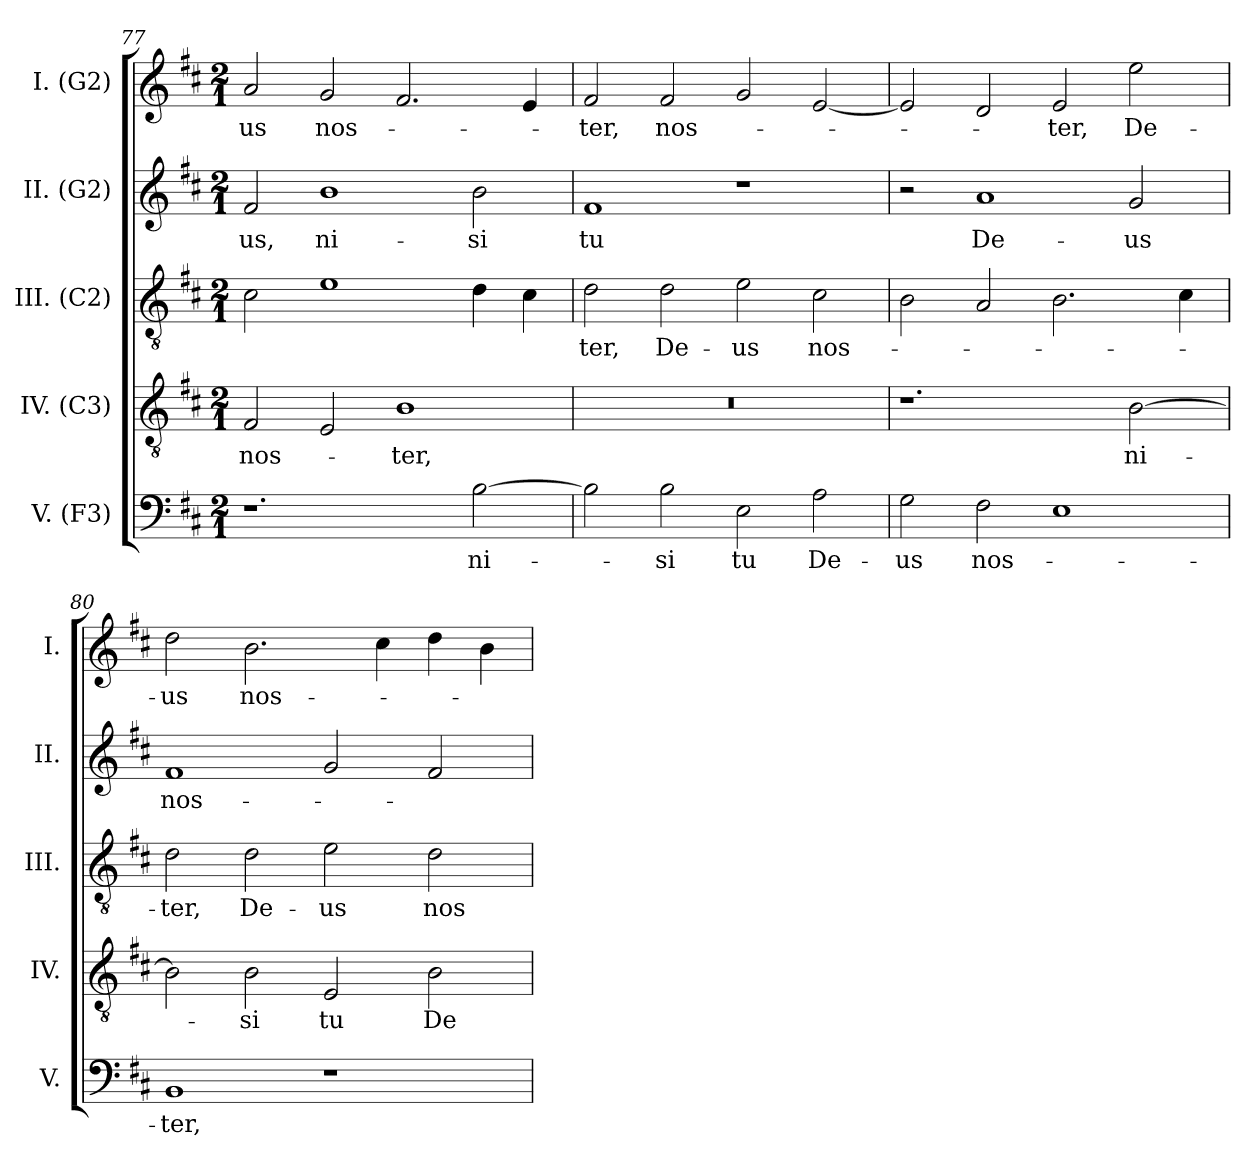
**kern	**text	**kern	**text	**kern	**text	**kern	**text	**kern	**text
*part5	*part5	*part4	*part4	*part3	*part3	*part2	*part2	*part1	*part1
*staff5	*staff5	*staff4	*staff4	*staff3	*staff3	*staff2	*staff2	*staff1	*staff1
*I"V. (F3)	*	*I"IV. (C3)	*	*I"III. (C2)	*	*I"II. (G2)	*	*I"I. (G2)	*
*I'V.	*	*I'IV.	*	*I'III.	*	*I'II.	*	*I'I.	*
*clefF4	*	*clefGv2	*	*clefGv2	*	*clefG2	*	*clefG2	*
*	*	*	*	*ITrd7c12	*	*ITrd7c12	*	*	*
*k[f#c#]	*	*k[f#c#]	*	*k[f#c#]	*	*k[f#c#]	*	*k[f#c#]	*
*D:	*	*D:	*	*D:	*	*D:	*	*D:	*
*M2/1	*	*M2/1	*	*M2/1	*	*M2/1	*	*M2/1	*
=77	=77	=77	=77	=77	=77	=77	=77	=77	=77
!	!	!	!LO:LY:b:color=#000000	!	!	!	!	!	!
!	!	!	!	!	!	!	!LO:LY:b:color=#000000	!	!
!	!	!	!	!	!	!	!	!	!LO:LY:b:color=#000000
1.r	.	2F#i/	nos-	2C#i\	.	2F#i/	-us,	2ai/	-us
!	!	!	!	!	!	!	!LO:LY:b:color=#000000	!	!
!	!	!	!	!	!	!	!	!	!LO:LY:b:color=#000000
.	.	2Ei/	.	1Ei	.	1Bi	ni-	2gi/	nos-
!	!	!	!LO:LY:b:color=#000000	!	!	!	!	!	!
.	.	1Bi	-ter,	.	.	.	.	2.f#i/	.
!	!LO:LY:b:color=#000000	!	!	!	!	!	!	!	!
!	!	!	!	!	!	!	!LO:LY:b:color=#000000	!	!
[2Bi\	ni-	.	.	4Di\	.	2Bi\	-si	.	.
.	.	.	.	4C#i\	.	.	.	4ei/	.
=78	=78	=78	=78	=78	=78	=78	=78	=78	=78
!	!	!LO:N:vis=1	!	!	!	!	!	!	!
!	!	!	!	!	!LO:LY:b:color=#000000	!	!	!	!
!	!	!	!	!	!	!	!LO:LY:b:color=#000000	!	!
!	!	!	!	!	!	!	!	!	!LO:LY:b:color=#000000
2Bi\]	.	0r	.	2Di\	-ter,	1F#i	tu	2f#i/	-ter,
!	!LO:LY:b:color=#000000	!	!	!	!	!	!	!	!
!	!	!	!	!	!LO:LY:b:color=#000000	!	!	!	!
!	!	!	!	!	!	!	!	!	!LO:LY:b:color=#000000
2Bi\	-si	.	.	2Di\	De-	.	.	2f#i/	nos-
!	!LO:LY:b:color=#000000	!	!	!	!	!	!	!	!
!	!	!	!	!	!LO:LY:b:color=#000000	!	!	!	!
2Ei\	tu	.	.	2Ei\	-us	1r	.	2gi/	.
!	!LO:LY:b:color=#000000	!	!	!	!	!	!	!	!
!	!	!	!	!	!LO:LY:b:color=#000000	!	!	!	!
2Ai\	De-	.	.	2C#i\	nos-	.	.	[2ei/	.
=79	=79	=79	=79	=79	=79	=79	=79	=79	=79
!	!LO:LY:b:color=#000000	!	!	!	!	!	!	!	!
2Gi\	-us	1.r	.	2BBi\	.	2r	.	2ei/]	.
!	!LO:LY:b:color=#000000	!	!	!	!	!	!	!	!
!	!	!	!	!	!	!	!LO:LY:b:color=#000000	!	!
2F#i\	nos-	.	.	2AAi/	.	1Ai	De-	2di/	.
!	!	!	!	!	!	!	!	!	!LO:LY:b:color=#000000
1Ei	.	.	.	2.BBi\	.	.	.	2ei/	-ter,
!	!	!	!LO:LY:b:color=#000000	!	!	!	!	!	!
!	!	!	!	!	!	!	!LO:LY:b:color=#000000	!	!
!	!	!	!	!	!	!	!	!	!LO:LY:b:color=#000000
.	.	[2Bi\	ni-	.	.	2Gi/	-us	2eei\	De-
.	.	.	.	4C#i\	.	.	.	.	.
!!LO:LB:g=z
=80	=80	=80	=80	=80	=80	=80	=80	=80	=80
!	!LO:LY:b:color=#000000	!	!	!	!	!	!	!	!
!	!	!	!	!	!LO:LY:b:color=#000000	!	!	!	!
!	!	!	!	!	!	!	!LO:LY:b:color=#000000	!	!
!	!	!	!	!	!	!	!	!	!LO:LY:b:color=#000000
1BBi	-ter,	2Bi\]	.	2Di\	-ter,	1F#i	nos-	2ddi\	-us
!	!	!	!LO:LY:b:color=#000000	!	!	!	!	!	!
!	!	!	!	!	!LO:LY:b:color=#000000	!	!	!	!
!	!	!	!	!	!	!	!	!	!LO:LY:b:color=#000000
.	.	2Bi\	-si	2Di\	De-	.	.	2.bi\	nos-
!	!	!	!LO:LY:b:color=#000000	!	!	!	!	!	!
!	!	!	!	!	!LO:LY:b:color=#000000	!	!	!	!
1r	.	2Ei/	tu	2Ei\	-us	2Gi/	.	.	.
.	.	.	.	.	.	.	.	4cc#i\	.
!	!	!	!LO:LY:b:color=#000000	!	!	!	!	!	!
!	!	!	!	!	!LO:LY:b:color=#000000	!	!	!	!
.	.	2Bi\	De-	2Di\	nos-	2F#i/	.	4ddi\	.
.	.	.	.	.	.	.	.	4bi\	.
=	=	=	=	=	=	=	=	=	=
*-	*-	*-	*-	*-	*-	*-	*-	*-	*-
